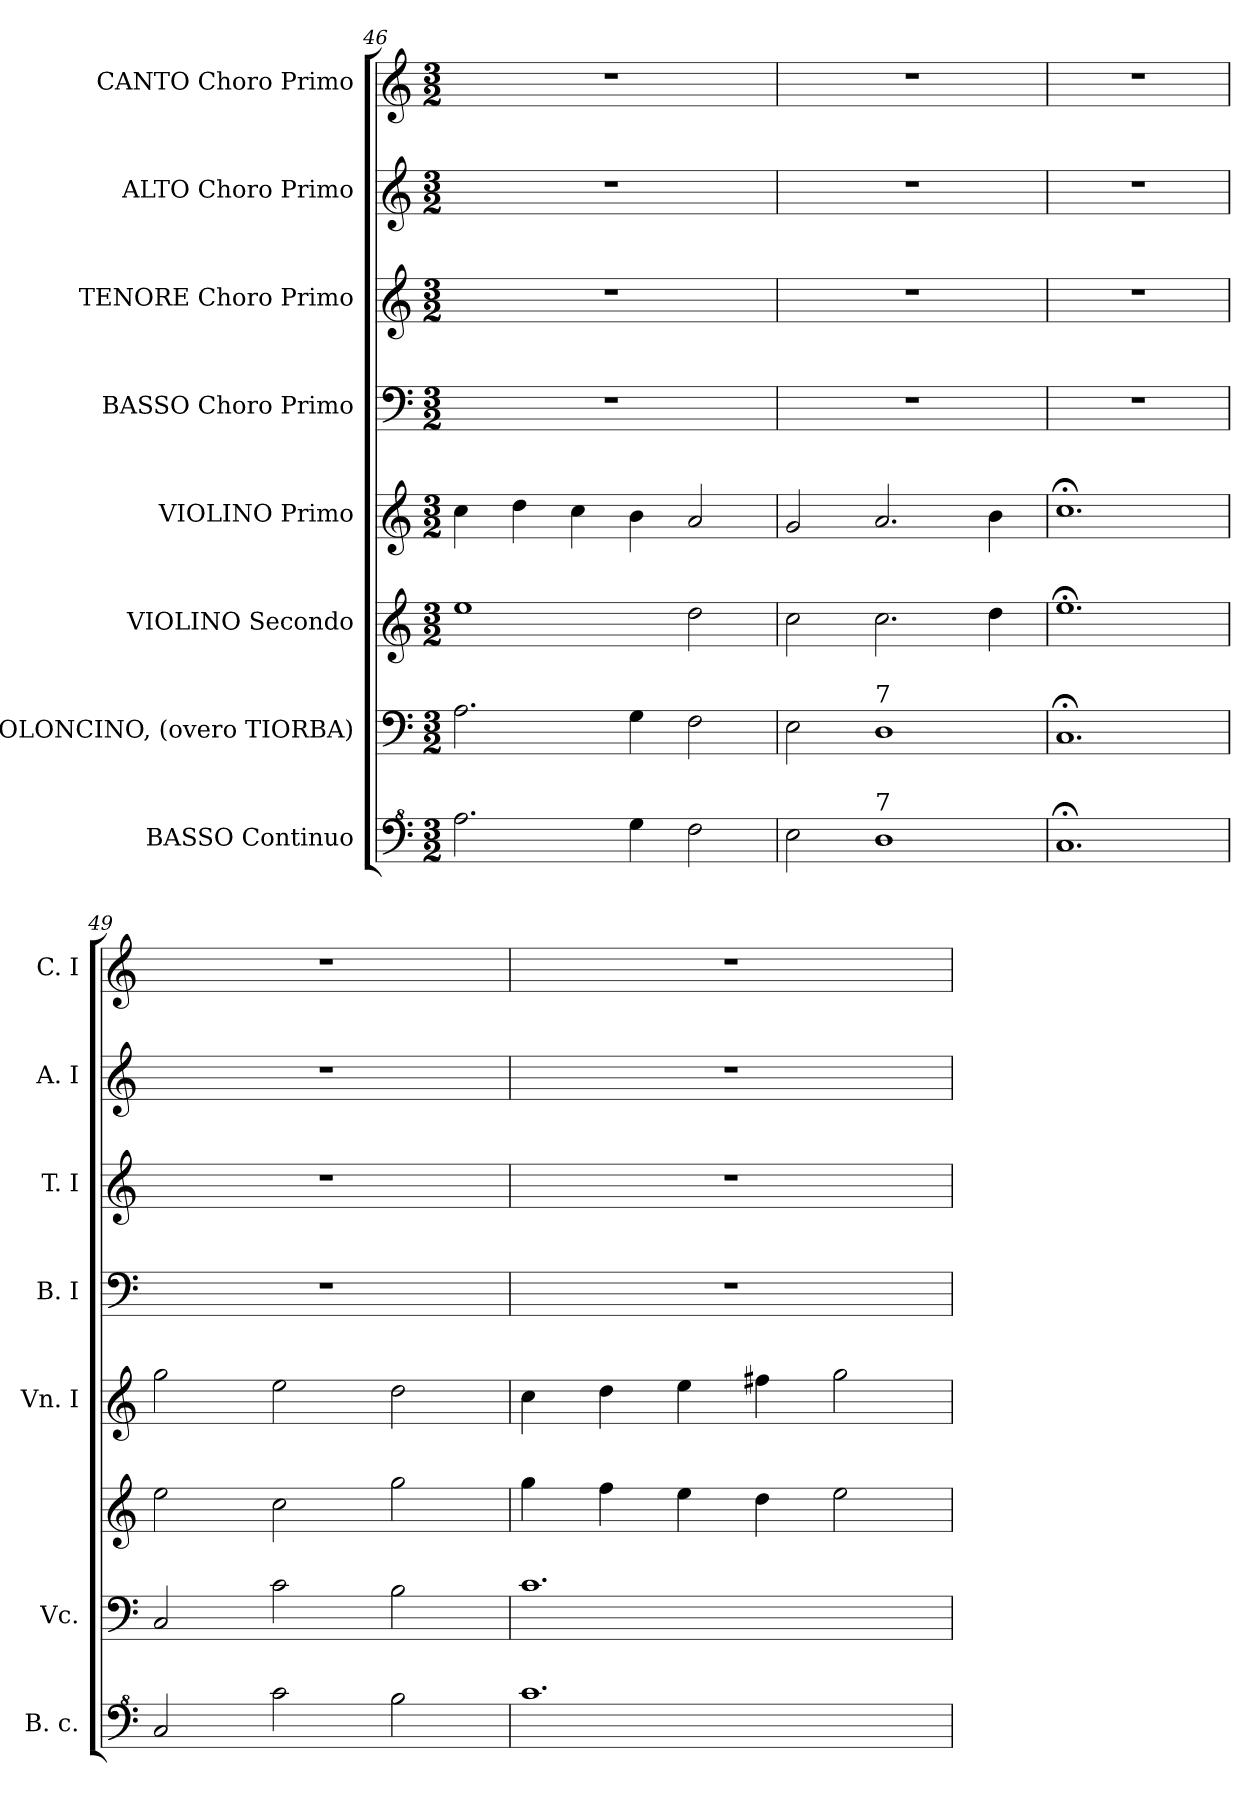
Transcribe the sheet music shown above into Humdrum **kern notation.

**kern	**kern	**kern	**kern	**kern	**kern	**kern	**kern
*part8	*part7	*part6	*part5	*part4	*part3	*part2	*part1
*staff8	*staff7	*staff6	*staff5	*staff4	*staff3	*staff2	*staff1
*I"BASSO Continuo	*I"VIOLONCINO, (overo TIORBA)	*I"VIOLINO Secondo	*I"VIOLINO Primo	*I"BASSO Choro Primo	*I"TENORE Choro Primo	*I"ALTO Choro Primo	*I"CANTO Choro Primo
*I'B. c.	*I'Vc.	*	*I'Vn. I	*I'B. I	*I'T. I	*I'A. I	*I'C. I
*clefF^4	*clefF4	*clefG2	*clefG2	*clefF4	*clefG2	*clefG2	*clefG2
*ITrd7c12	*	*	*	*	*	*	*
*k[]	*k[]	*k[]	*k[]	*k[]	*k[]	*k[]	*k[]
*C:	*C:	*C:	*C:	*C:	*C:	*C:	*C:
*M3/2	*M3/2	*M3/2	*M3/2	*M3/2	*M3/2	*M3/2	*M3/2
=46	=46	=46	=46	=46	=46	=46	=46
!	!	!	!	!LO:N:vis=1	!LO:N:vis=1	!LO:N:vis=1	!LO:N:vis=1
2.A\	2.A\	1ee	4cc\	1.r	1.r	1.r	1.r
.	.	.	4dd\	.	.	.	.
.	.	.	4cc\	.	.	.	.
4G\	4G\	.	4b\	.	.	.	.
2F\	2F\	2dd\	2a/	.	.	.	.
!!LO:PB:g=z
=47	=47	=47	=47	=47	=47	=47	=47
!	!	!	!	!LO:N:vis=1	!LO:N:vis=1	!LO:N:vis=1	!LO:N:vis=1
2E>\	2E>\	2cc\	2g/	1.r	1.r	1.r	1.r
!	!LO:TX:a:t=7	!	!	!	!	!	!
!LO:TX:a:t=7	!	!	!	!	!	!	!
1D	1D	2.cc\	2.a/	.	.	.	.
.	.	4dd>\	4b\	.	.	.	.
=48	=48	=48	=48	=48	=48	=48	=48
!	!	!	!	!LO:N:vis=1	!LO:N:vis=1	!LO:N:vis=1	!LO:N:vis=1
1.C;	1.C;	1.ee;<	1.cc;<	1.r	1.r	1.r	1.r
=49	=49	=49	=49	=49	=49	=49	=49
!	!	!	!	!LO:N:vis=1	!LO:N:vis=1	!LO:N:vis=1	!LO:N:vis=1
2C/	2C/	2ee\	2gg\	1.r	1.r	1.r	1.r
2c\	2c\	2cc\	2ee\	.	.	.	.
2B\	2B\	2gg\	2dd\	.	.	.	.
=50	=50	=50	=50	=50	=50	=50	=50
!	!	!	!	!LO:N:vis=1	!LO:N:vis=1	!LO:N:vis=1	!LO:N:vis=1
1.c	1.c	4gg\	4cc\	1.r	1.r	1.r	1.r
.	.	4ff\	4dd\	.	.	.	.
.	.	4ee\	4ee\	.	.	.	.
.	.	4dd\	4ff#X\	.	.	.	.
.	.	2ee\	2gg\	.	.	.	.
=	=	=	=	=	=	=	=
*-	*-	*-	*-	*-	*-	*-	*-
